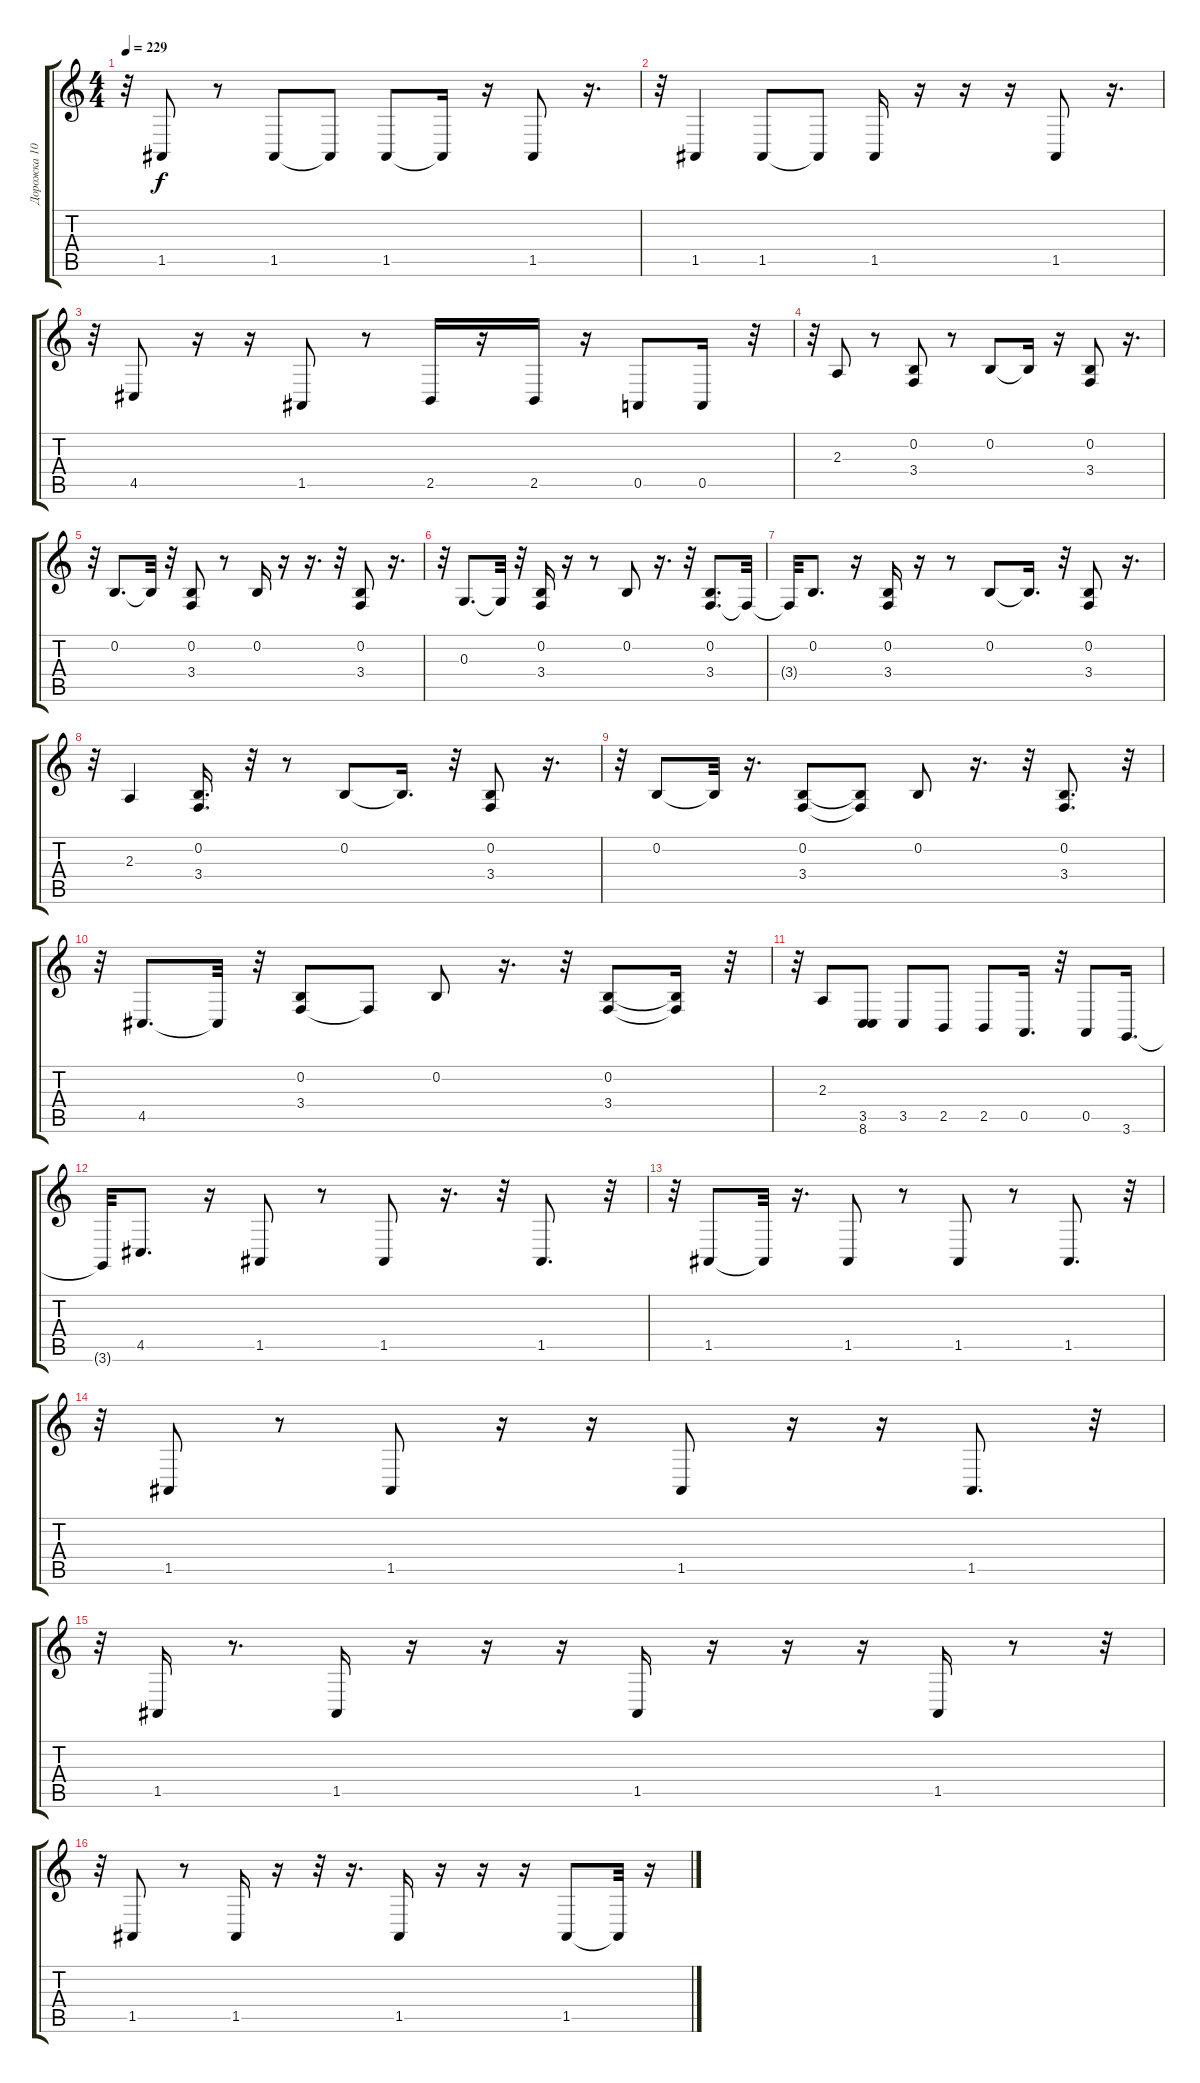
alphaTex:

\track ("Дорожка 10" "Дорожка 10") {instrument drawbarorgan}
\staff {score tabs}
\tuning (E4 B3 G3 D3 A2 E2) {hide}
\ts (4 4)
\tempo 229
\clef g2
\ks c
r.32{dy f} 1.5.8 r.8 1.5.8 1.5{t}.8 1.5.8 1.5{t}.16 r.16 1.5.8 r.16{d} |
r.32 1.5.4 1.5.8 1.5{t}.8 1.5.16 r.16 r.16 r.16 1.5.8 r.16{d} |
r.32 4.5.8 r.16 r.16 1.5.8 r.8 2.5.16 r.16 2.5.16 r.16 0.5.8 0.5.16 r.32 |
r.32 2.3.8 r.8 (0.2 3.4).8 r.8 0.2.8 0.2{t}.16 r.16 (0.2 3.4).8 r.16{d} |
r.32 0.2.8{d} 0.2{t}.32 r.32 (0.2 3.4).8 r.8 0.2.16 r.16 r.16{d} r.32 (0.2 3.4).8 r.16{d} |
r.32 0.3.8{d} 0.3{t}.32 r.32 (0.2 3.4).16 r.16 r.8 0.2.8 r.16{d} r.32 (0.2 3.4).8{d} 3.4{t}.32 |
3.4{t}.32 0.2.8{d} r.16 (0.2 3.4).16 r.16 r.8 0.2.8 0.2{t}.16{d} r.32 (0.2 3.4).8 r.16{d} |
r.32 2.3.4 (0.2 3.4).16{d} r.32 r.8 0.2.8 0.2{t}.16{d} r.32 (0.2 3.4).8 r.16{d} |
r.32 0.2.8 0.2{t}.32 r.16{d} (0.2 3.4).8 (0.2{t} 3.4{t}).8 0.2.8 r.16{d} r.32 (0.2 3.4).8{d} r.32 |
r.32 4.5.8{d} 4.5{t}.32 r.32 (0.2 3.4).8 3.4{t}.8 0.2.8 r.16{d} r.32 (0.2 3.4).8 (0.2{t} 3.4{t}).16 r.32 |
r.32 2.3.8 (3.5 8.6).8 3.5.8 2.5.8 2.5.8 0.5.16{d} r.32 0.5.8 3.6.16{d} |
3.6{t}.32 4.5.8{d} r.16 1.5.8 r.8 1.5.8 r.16{d} r.32 1.5.8{d} r.32 |
r.32 1.5.8 1.5{t}.32 r.16{d} 1.5.8 r.8 1.5.8 r.8 1.5.8{d} r.32 |
r.32 1.5.8 r.8 1.5.8 r.16 r.16 1.5.8 r.16 r.16 1.5.8{d} r.32 |
r.32 1.5.16 r.8{d} 1.5.16 r.16 r.16 r.16 1.5.16 r.16 r.16 r.16 1.5.16 r.8 r.32 |
r.32 1.5.8 r.8 1.5.16 r.16 r.32 r.16{d} 1.5.16 r.16 r.16 r.16 1.5.8 1.5{t}.32 r.16
